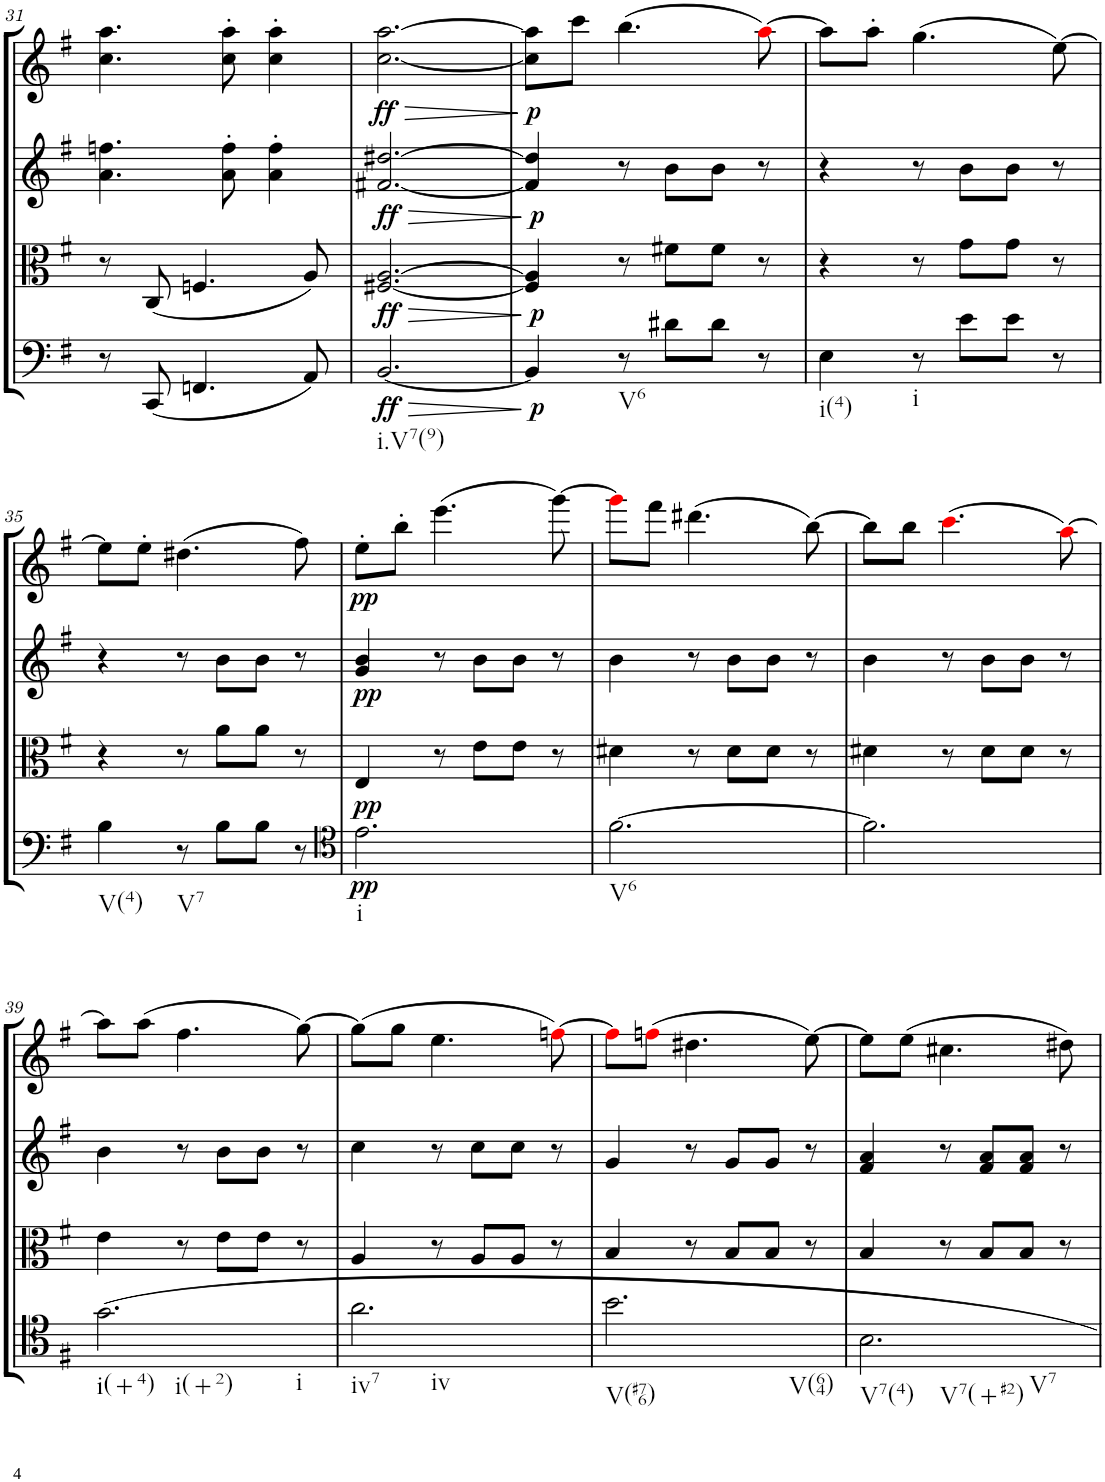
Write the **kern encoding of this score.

**kern	**dynam	**kern	**dynam	**kern	**dynam	**kern	**dynam
*part4	*part4	*part3	*part3	*part2	*part2	*part1	*part1
*staff4	*staff4	*staff3	*staff3	*staff2	*staff2	*staff1	*staff1
*I"Violoncello.	*	*I"Viola.	*	*I"Violin II.	*	*I"Violin I.	*
*I'Vc	*	*I'Vla	*	*I'Vln	*	*I'Vln	*
!!LO:PB:g=z
*clefF4	*	*clefC3	*	*clefG2	*	*clefG2	*
*k[f#]	*	*k[f#]	*	*k[f#]	*	*k[f#]	*
*M3/4	*	*M3/4	*	*M3/4	*	*M3/4	*
=31	=31	=31	=31	=31	=31	=31	=31
8r	.	8r	.	4.a\ 4.ffn\	.	4.cc\ 4.aa\	.
(8CC/	.	(8C/	.	.	.	.	.
4.FFn/	.	4.Fn/	.	.	.	.	.
.	.	.	.	8a\' 8ff\'	.	8cc\' 8aa\'	.
.	.	.	.	4a\' 4ff\'	.	4cc\' 4aa\'	.
8AA/)	.	8A/)	.	.	.	.	.
=32	=32	=32	=32	=32	=32	=32	=32
!LO:TX:b:t=i.V7(9)	!	!	!	!	!	!	!
!	!LO:HP:b	!	!LO:HP:b	!	!LO:HP:b	!	!LO:HP:b
!	!LO:DY:n=1:b	!	!LO:DY:n=1:b	!	!LO:DY:n=1:b	!	!LO:DY:n=1:b
[2.BB/	> ff	[2.F#X/ [2.A/	> ff	[2.f#X/ [2.dd#X/	> ff	[2.cc\ [2.aa\	> ff
.	]	.	]	.	]	.	]
=33	=33	=33	=33	=33	=33	=33	=33
!	!LO:DY:b	!	!LO:DY:b	!	!LO:DY:b	!	!LO:DY:b
4BB/]	p	4F#/] 4A/]	p	4f#/] 4dd#/]	p	8cc\] 8aa\]L	p
.	.	.	.	.	.	8ccc\J	.
!LO:TX:b:t=V6	!	!	!	!	!	!	!
8r	.	8r	.	8r	.	(4.bb\	.
8d#X\L	.	8f#X\L	.	8b\L	.	.	.
8d#\J	.	8f#\J	.	8b\J	.	.	.
8r	.	8r	.	8r	.	[8aai\)	.
=34	=34	=34	=34	=34	=34	=34	=34
!LO:TX:b:t=i(4)	!	!	!	!	!	!	!
4E\	.	4r	.	4r	.	8aa\L]	.
.	.	.	.	.	.	8aa'\J	.
!LO:TX:b:t=i	!	!	!	!	!	!	!
8r	.	8r	.	8r	.	(4.gg\	.
8e\L	.	8g\L	.	8b\L	.	.	.
8e\J	.	8g\J	.	8b\J	.	.	.
8r	.	8r	.	8r	.	[8ee\)	.
!!LO:LB:g=z
=35	=35	=35	=35	=35	=35	=35	=35
!LO:TX:b:t=V(4)	!	!	!	!	!	!	!
4B\	.	4r	.	4r	.	8ee\L]	.
.	.	.	.	.	.	8ee'\J	.
!LO:TX:b:t=V7	!	!	!	!	!	!	!
8r	.	8r	.	8r	.	(4.dd#X\	.
8B\L	.	8a\L	.	8b\L	.	.	.
8B\J	.	8a\J	.	8b\J	.	.	.
8r	.	8r	.	8r	.	8ff#\)	.
=36	=36	=36	=36	=36	=36	=36	=36
*clefC4	*	*	*	*	*	*	*
!LO:TX:b:t=i	!	!	!	!	!	!	!
!	!LO:DY:b	!	!LO:DY:b	!	!LO:DY:b	!	!LO:DY:b
2.e\	pp	4E/	pp	4g/ 4b/	pp	8ee'\L	pp
.	.	.	.	.	.	8bb'\J	.
.	.	8r	.	8r	.	(4.eee\	.
.	.	8e\L	.	8b\L	.	.	.
.	.	8e\J	.	8b\J	.	.	.
.	.	8r	.	8r	.	[8ggg\)	.
=37	=37	=37	=37	=37	=37	=37	=37
!LO:TX:b:t=V6	!	!	!	!	!	!	!
[2.f#\	.	4d#X\	.	4b\	.	8gggi\L]	.
.	.	.	.	.	.	8fff#\J	.
.	.	8r	.	8r	.	(4.ddd#X\	.
.	.	8d#\L	.	8b\L	.	.	.
.	.	8d#\J	.	8b\J	.	.	.
.	.	8r	.	8r	.	[8bb\)	.
=38	=38	=38	=38	=38	=38	=38	=38
2.f#\]	.	4d#X\	.	4b\	.	8bb\L]	.
.	.	.	.	.	.	8bb\J	.
.	.	8r	.	8r	.	(4.ccci\	.
.	.	8d#\L	.	8b\L	.	.	.
.	.	8d#\J	.	8b\J	.	.	.
.	.	8r	.	8r	.	[8aai\)	.
!!LO:LB:g=z
=39	=39	=39	=39	=39	=39	=39	=39
!LO:TX:b:t=i(+4)	!	!	!	!	!	!	!
!LO:TX:b:t=i(+2)	!	!	!	!	!	!	!
!LO:TX:b:t=i	!	!	!	!	!	!	!
2.g\	.	4e\	.	4b\	.	8aa\L]	.
.	.	.	.	.	.	(8aa\J	.
.	.	8r	.	8r	.	4.ff#\	.
.	.	8e\L	.	8b\L	.	.	.
.	.	8e\J	.	8b\J	.	.	.
.	.	8r	.	8r	.	[8gg\)	.
=40	=40	=40	=40	=40	=40	=40	=40
!LO:TX:b:t=iv7	!	!	!	!	!	!	!
!LO:TX:b:t=iv	!	!	!	!	!	!	!
2.a\	.	4A/	.	4cc\	.	(8gg\L]	.
.	.	.	.	.	.	8gg\J	.
.	.	8r	.	8r	.	4.ee\	.
.	.	8A/L	.	8cc\L	.	.	.
.	.	8A/J	.	8cc\J	.	.	.
.	.	8r	.	8r	.	[8ffni\)	.
=41	=41	=41	=41	=41	=41	=41	=41
!LO:TX:b:t=V(#76)	!	!	!	!	!	!	!
!LO:TX:b:t=V(64)	!	!	!	!	!	!	!
2.b\	.	4B/	.	4g/	.	8ffi\L]	.
.	.	.	.	.	.	(8ffni\J	.
.	.	8r	.	8r	.	4.dd#X\	.
.	.	8B/L	.	8g/L	.	.	.
.	.	8B/J	.	8g/J	.	.	.
.	.	8r	.	8r	.	[8ee\)	.
=42	=42	=42	=42	=42	=42	=42	=42
!LO:TX:b:t=V7(4)	!	!	!	!	!	!	!
!LO:TX:b:t=V7(+#2)	!	!	!	!	!	!	!
!LO:TX:b:t=V7	!	!	!	!	!	!	!
2.B\	.	4B/	.	4f#/ 4a/	.	8ee\L]	.
.	.	.	.	.	.	(8ee\J	.
.	.	8r	.	8r	.	4.cc#X\	.
.	.	8B/L	.	8f#/ 8a/L	.	.	.
.	.	8B/J	.	8f#/ 8a/J	.	.	.
.	.	8r	.	8r	.	8dd#X\)	.
=	=	=	=	=	=	=	=
*-	*-	*-	*-	*-	*-	*-	*-
